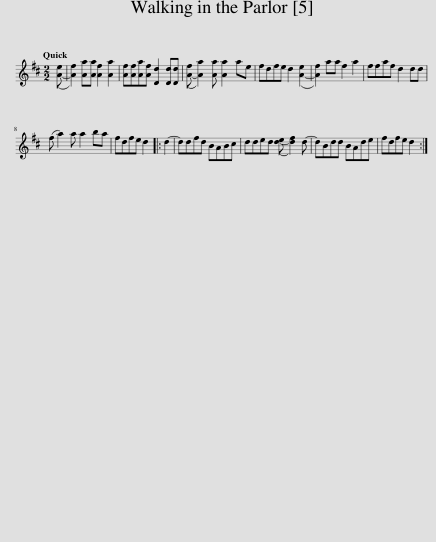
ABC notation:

X:1
L:1/8
Q:1/4=120
M:2/2
I:linebreak $
K:D
V:1 treble
V:1
 ([A-e] | [Af]2) [Aa][Aa] [Af]2 [Aa]2 | [Af][Af][Aa][Af] [Dd]2 [Dd][Dd] | ([A-f] [Aa]2) [Aa] [Aa]2 ae | fdfe d2 ([A-e]2 | %5
 [Af]2) aa f2 a2 | ffaf d2 dd |$ (f a2) a a2 ba | fdfe d2 |: d2- | %10
 ddfd BABc | dded ([d-e] [df]2) d- | dBdd BAde | fdfe d2 :| %14
